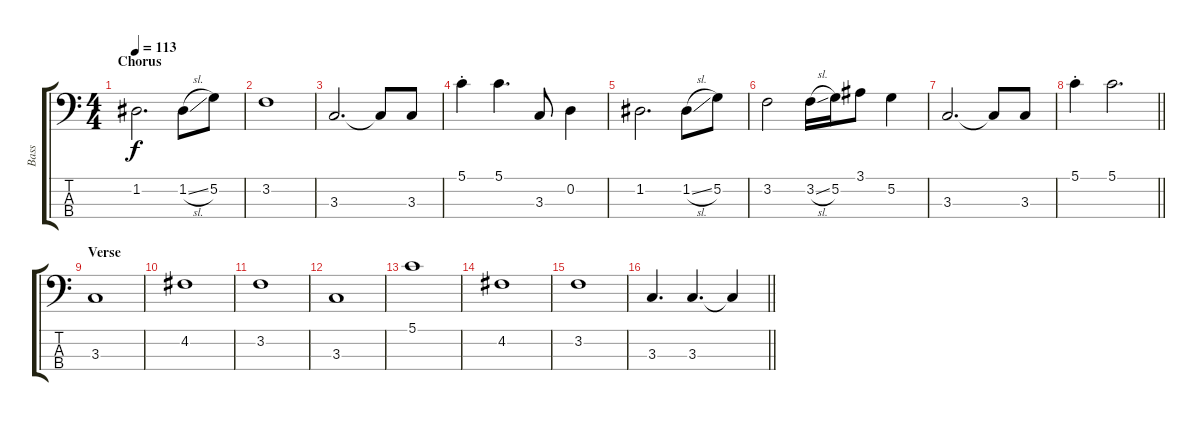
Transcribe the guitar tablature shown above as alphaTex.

\track ("Bass" "Bass") {instrument electricbassfinger}
\staff {score tabs}
\tuning (G2 D2 A1 E1) {hide}
\ts (4 4)
\section ("" "Chorus")
\tempo 113
\clef f4
\ks c
1.2.2{d dy f} 1.2{sl}.8 5.2.8 |
3.2.1 |
3.3.2{d} 3.3{t}.8 3.3.8 |
5.1{st}.4 5.1.4{d} 3.3.8 0.2.4 |
1.2.2{d} 1.2{sl}.8 5.2.8 |
3.2.2 3.2{sl}.16 5.2.16 3.1.8 5.2.4 |
3.3.2{d} 3.3{t}.8 3.3.8 |
\barLineRight lightlight
5.1{st}.4 5.1.2{d} |
\section ("" "Verse")
3.3.1 |
4.2.1 |
3.2.1 |
3.3.1 |
5.1.1 |
4.2.1 |
3.2.1 |
\barLineRight lightlight
3.3.4{d} 3.3.4{d} 3.3{t}.4
